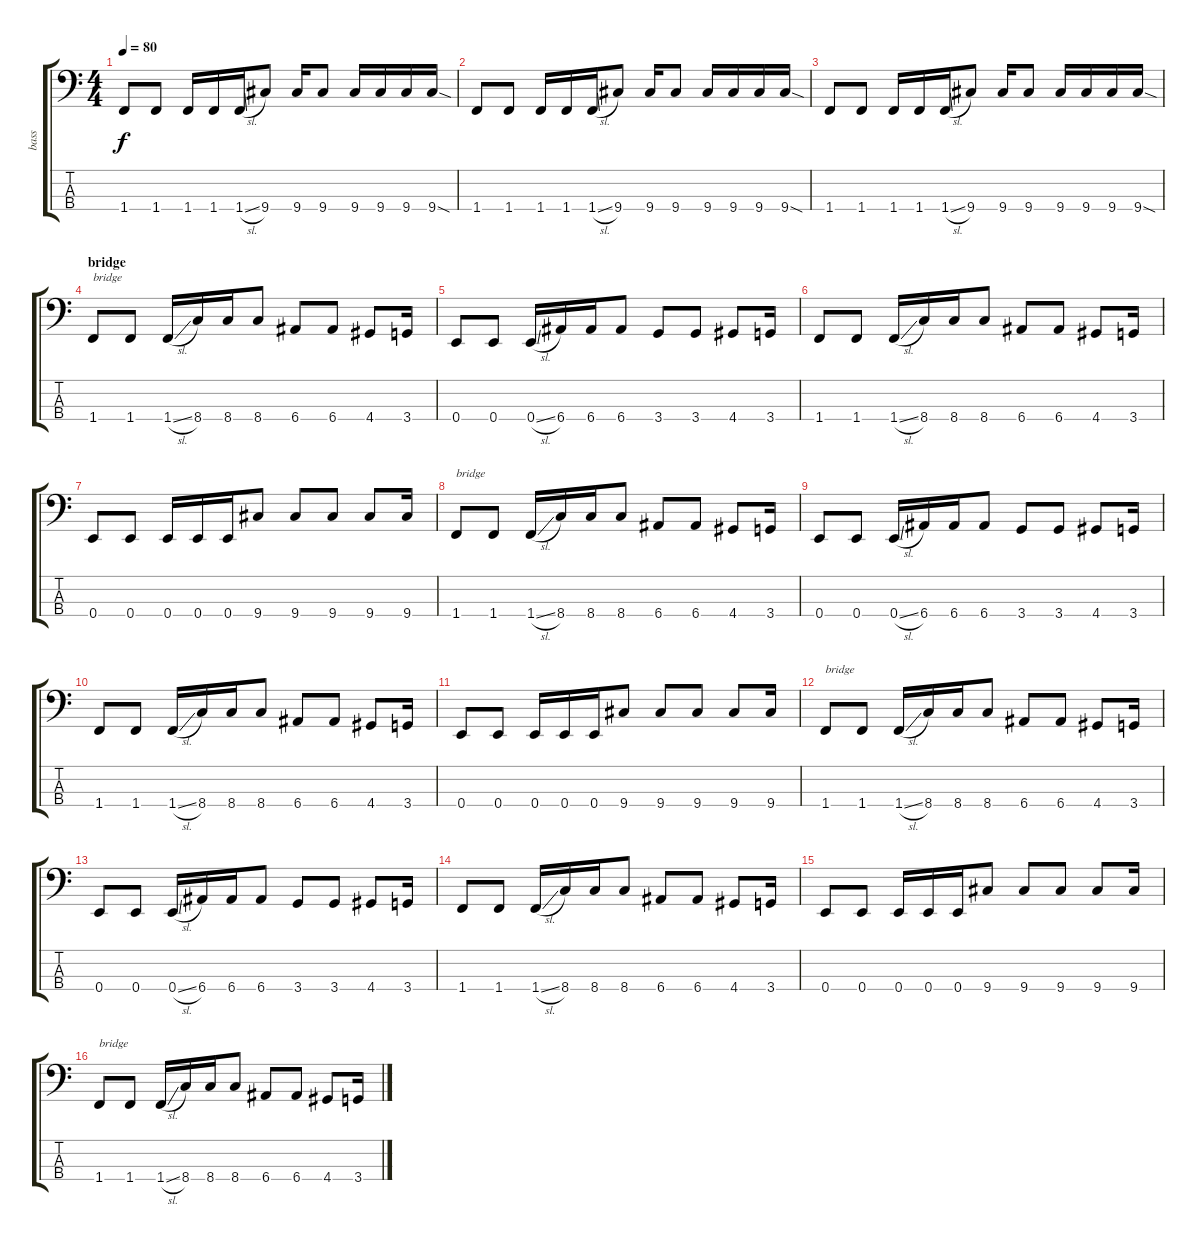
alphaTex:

\track ("bass" "bass") {instrument electricbasspick}
\staff {score tabs}
\tuning (G2 D2 A1 E1) {hide}
\ts (4 4)
\tempo 80
\clef f4
\ks c
1.4.8{dy f} 1.4.8 1.4.16 1.4.16 1.4{sl}.16 9.4.8 9.4.16 9.4.8 9.4.16 9.4.16 9.4.16 9.4{sod}.16 |
1.4.8 1.4.8 1.4.16 1.4.16 1.4{sl}.16 9.4.8 9.4.16 9.4.8 9.4.16 9.4.16 9.4.16 9.4{sod}.16 |
1.4.8 1.4.8 1.4.16 1.4.16 1.4{sl}.16 9.4.8 9.4.16 9.4.8 9.4.16 9.4.16 9.4.16 9.4{sod}.16 |
\section ("" "bridge")
1.4.8{txt "bridge"} 1.4.8 1.4{sl}.16 8.4.16 8.4.16 8.4.8 6.4.8 6.4.8 4.4.8 3.4.16 |
0.4.8 0.4.8 0.4{sl}.16 6.4.16 6.4.16 6.4.8 3.4.8 3.4.8 4.4.8 3.4.16 |
1.4.8 1.4.8 1.4{sl}.16 8.4.16 8.4.16 8.4.8 6.4.8 6.4.8 4.4.8 3.4.16 |
0.4.8 0.4.8 0.4.16 0.4.16 0.4.16 9.4.8 9.4.8 9.4.8 9.4.8 9.4.16 |
1.4.8{txt "bridge"} 1.4.8 1.4{sl}.16 8.4.16 8.4.16 8.4.8 6.4.8 6.4.8 4.4.8 3.4.16 |
0.4.8 0.4.8 0.4{sl}.16 6.4.16 6.4.16 6.4.8 3.4.8 3.4.8 4.4.8 3.4.16 |
1.4.8 1.4.8 1.4{sl}.16 8.4.16 8.4.16 8.4.8 6.4.8 6.4.8 4.4.8 3.4.16 |
0.4.8 0.4.8 0.4.16 0.4.16 0.4.16 9.4.8 9.4.8 9.4.8 9.4.8 9.4.16 |
1.4.8{txt "bridge"} 1.4.8 1.4{sl}.16 8.4.16 8.4.16 8.4.8 6.4.8 6.4.8 4.4.8 3.4.16 |
0.4.8 0.4.8 0.4{sl}.16 6.4.16 6.4.16 6.4.8 3.4.8 3.4.8 4.4.8 3.4.16 |
1.4.8 1.4.8 1.4{sl}.16 8.4.16 8.4.16 8.4.8 6.4.8 6.4.8 4.4.8 3.4.16 |
0.4.8 0.4.8 0.4.16 0.4.16 0.4.16 9.4.8 9.4.8 9.4.8 9.4.8 9.4.16 |
1.4.8{txt "bridge"} 1.4.8 1.4{sl}.16 8.4.16 8.4.16 8.4.8 6.4.8 6.4.8 4.4.8 3.4.16
